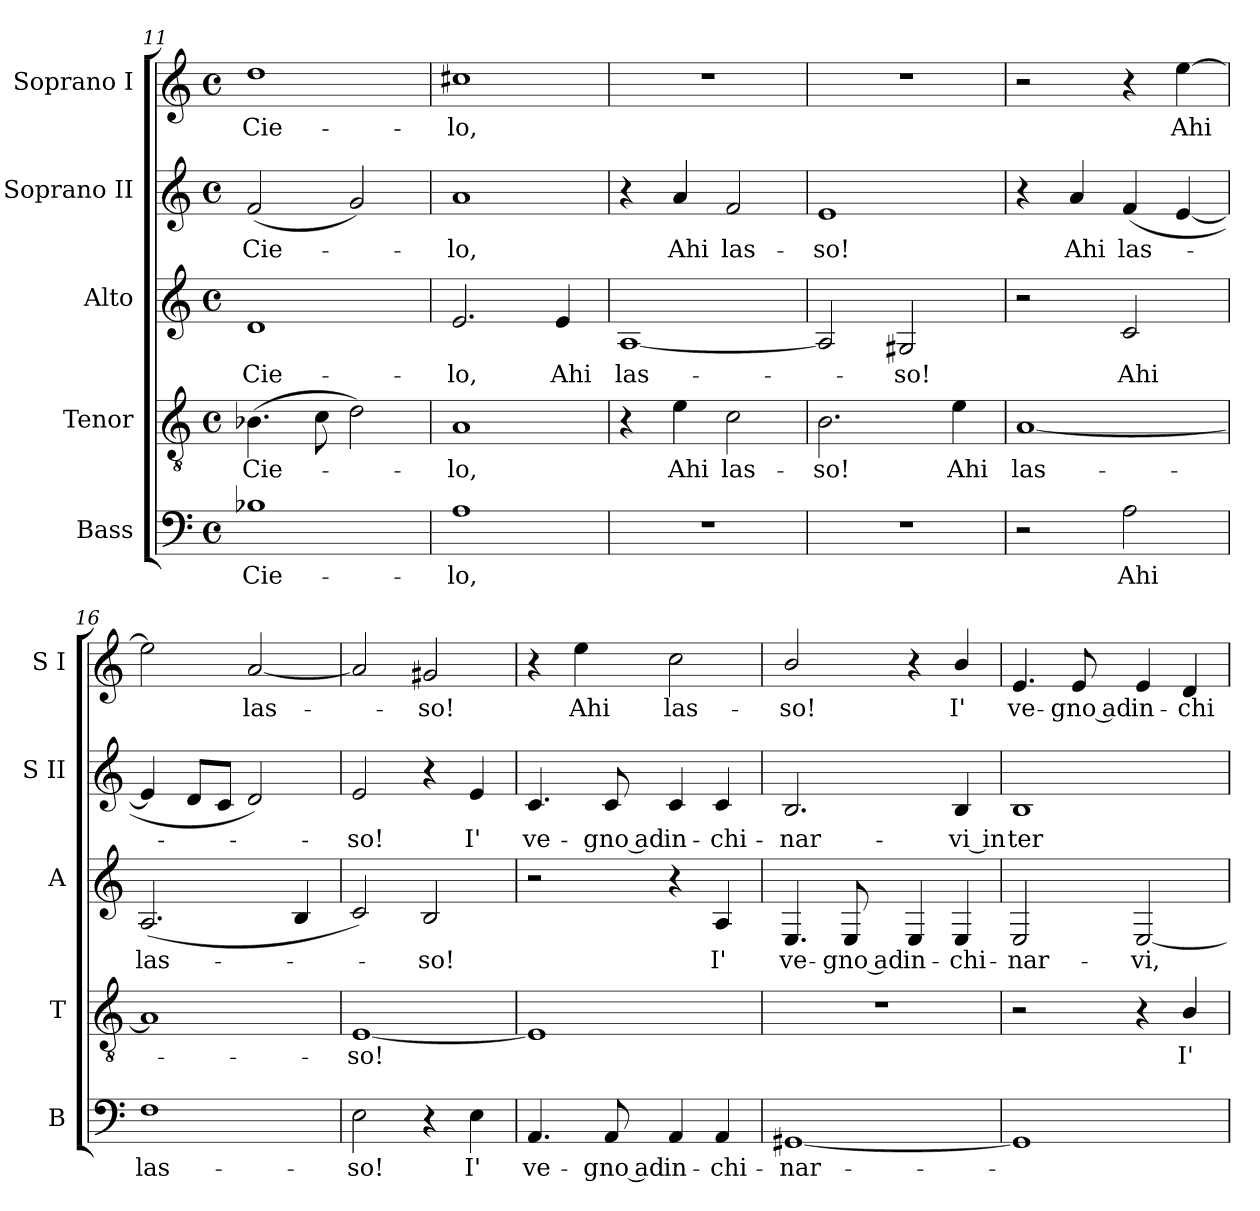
**kern	**text	**kern	**text	**kern	**text	**kern	**text	**kern	**text
*part5	*part5	*part4	*part4	*part3	*part3	*part2	*part2	*part1	*part1
*staff5	*staff5	*staff4	*staff4	*staff3	*staff3	*staff2	*staff2	*staff1	*staff1
*I"Bass	*	*I"Tenor	*	*I"Alto	*	*I"Soprano II	*	*I"Soprano I	*
*I'B	*	*I'T	*	*I'A	*	*I'S II	*	*I'S I	*
*clefF4	*	*clefGv2	*	*clefG2	*	*clefG2	*	*clefG2	*
*k[]	*	*k[]	*	*k[]	*	*k[]	*	*k[]	*
*M4/4	*	*M4/4	*	*M4/4	*	*M4/4	*	*M4/4	*
*met(c)	*	*met(c)	*	*met(c)	*	*met(c)	*	*met(c)	*
=11	=11	=11	=11	=11	=11	=11	=11	=11	=11
!	!LO:LY:b	!	!LO:LY:b	!	!LO:LY:b	!	!LO:LY:b	!	!LO:LY:b
1B-X	Cie-	(>4.B-X\	Cie-	1d	Cie-	(<2f/	Cie-	1dd	Cie-
.	.	8c\	.	.	.	.	.	.	.
.	.	2d\)	.	.	.	2g/)	.	.	.
=12	=12	=12	=12	=12	=12	=12	=12	=12	=12
!	!LO:LY:b	!	!LO:LY:b	!	!LO:LY:b	!	!LO:LY:b	!	!LO:LY:b
1A	-lo,	1A	lo,	2.e/	-lo,	1a	lo,	1cc#X	-lo,
!	!	!	!	!	!LO:LY:b	!	!	!	!
.	.	.	.	4e/	Ahi	.	.	.	.
=13	=13	=13	=13	=13	=13	=13	=13	=13	=13
!	!	!	!	!	!LO:LY:b	!	!	!	!
1r	.	4r	.	[1A	las-	4r	.	1r	.
!	!	!	!LO:LY:b	!	!	!	!LO:LY:b	!	!
.	.	4e\	Ahi	.	.	4a/	Ahi	.	.
!	!	!	!LO:LY:b	!	!	!	!LO:LY:b	!	!
.	.	2c\	las-	.	.	2f/	las-	.	.
=14	=14	=14	=14	=14	=14	=14	=14	=14	=14
!	!	!	!LO:LY:b	!	!	!	!LO:LY:b	!	!
1r	.	2.B\	-so!	2A/]	.	1e	-so!	1r	.
!	!	!	!	!	!LO:LY:b	!	!	!	!
.	.	.	.	2G#X/	so!	.	.	.	.
!	!	!	!LO:LY:b	!	!	!	!	!	!
.	.	4e\	Ahi	.	.	.	.	.	.
=15	=15	=15	=15	=15	=15	=15	=15	=15	=15
!	!	!	!LO:LY:b	!	!	!	!	!	!
2r	.	[1A	las-	2r	.	4r	.	2r	.
!	!	!	!	!	!	!	!LO:LY:b	!	!
.	.	.	.	.	.	4a/	Ahi	.	.
!	!LO:LY:b	!	!	!	!LO:LY:b	!	!LO:LY:b	!	!
2A\	Ahi	.	.	2c/	Ahi	(<4f/	las-	4r	.
!	!	!	!	!	!	!	!	!	!LO:LY:b
.	.	.	.	.	.	[4e/	.	[4ee\	Ahi
!!LO:PB:g=z
=16	=16	=16	=16	=16	=16	=16	=16	=16	=16
!	!LO:LY:b	!	!	!	!LO:LY:b	!	!	!	!
1F	las-	1A]	.	(<2.A/	las-	4e/]	.	2ee\]	.
.	.	.	.	.	.	8d/L	.	.	.
.	.	.	.	.	.	8c/J	.	.	.
!	!	!	!	!	!	!	!	!	!LO:LY:b
.	.	.	.	.	.	2d/)	.	[2a/	las-
.	.	.	.	4B/	.	.	.	.	.
=17	=17	=17	=17	=17	=17	=17	=17	=17	=17
!	!LO:LY:b	!	!LO:LY:b	!	!	!	!LO:LY:b	!	!
2E\	-so!	[1E	so!	2c/)	.	2e/	so!	2a/]	.
!	!	!	!	!	!LO:LY:b	!	!	!	!LO:LY:b
4r	.	.	.	2B/	so!	4r	.	2g#X/	so!
!	!LO:LY:b	!	!	!	!	!	!LO:LY:b	!	!
4E\	I'	.	.	.	.	4e/	I'	.	.
=18	=18	=18	=18	=18	=18	=18	=18	=18	=18
!	!LO:LY:b	!	!	!	!	!	!LO:LY:b	!	!
4.AA/	ve-	1E]	.	2r	.	4.c/	ve-	4r	.
!	!	!	!	!	!	!	!	!	!LO:LY:b
.	.	.	.	.	.	.	.	4ee\	Ahi
!	!LO:LY:b	!	!	!	!	!	!LO:LY:b	!	!
8AA/	-gno ad	.	.	.	.	8c/	-gno ad	.	.
!	!LO:LY:b	!	!	!	!	!	!LO:LY:b	!	!LO:LY:b
4AA/	in-	.	.	4r	.	4c/	in-	2cc\	las-
!	!LO:LY:b	!	!	!	!LO:LY:b	!	!LO:LY:b	!	!
4AA/	-chi-	.	.	4A/	I'	4c/	-chi-	.	.
=19	=19	=19	=19	=19	=19	=19	=19	=19	=19
!	!LO:LY:b	!	!	!	!LO:LY:b	!	!LO:LY:b	!	!LO:LY:b
[1GG#X	-nar-	1r	.	4.E/	ve-	2.B/	-nar-	2b/	-so!
!	!	!	!	!	!LO:LY:b	!	!	!	!
.	.	.	.	8E/	-gno ad	.	.	.	.
!	!	!	!	!	!LO:LY:b	!	!	!	!
.	.	.	.	4E/	in-	.	.	4r	.
!	!	!	!	!	!LO:LY:b	!	!LO:LY:b	!	!LO:LY:b
.	.	.	.	4E/	-chi-	4B/	-vi in	4b/	I'
=20	=20	=20	=20	=20	=20	=20	=20	=20	=20
!	!	!	!	!	!LO:LY:b	!	!LO:LY:b	!	!LO:LY:b
1GG#]	.	2r	.	2E/	-nar-	1B	ter-	4.e/	ve-
!	!	!	!	!	!	!	!	!	!LO:LY:b
.	.	.	.	.	.	.	.	8e/	-gno ad
!	!	!	!	!	!LO:LY:b	!	!	!	!LO:LY:b
.	.	4r	.	[2E/	-vi,	.	.	4e/	in-
!	!	!	!LO:LY:b	!	!	!	!	!	!LO:LY:b
.	.	4B/	I'	.	.	.	.	4d/	-chi-
=	=	=	=	=	=	=	=	=	=
*-	*-	*-	*-	*-	*-	*-	*-	*-	*-
